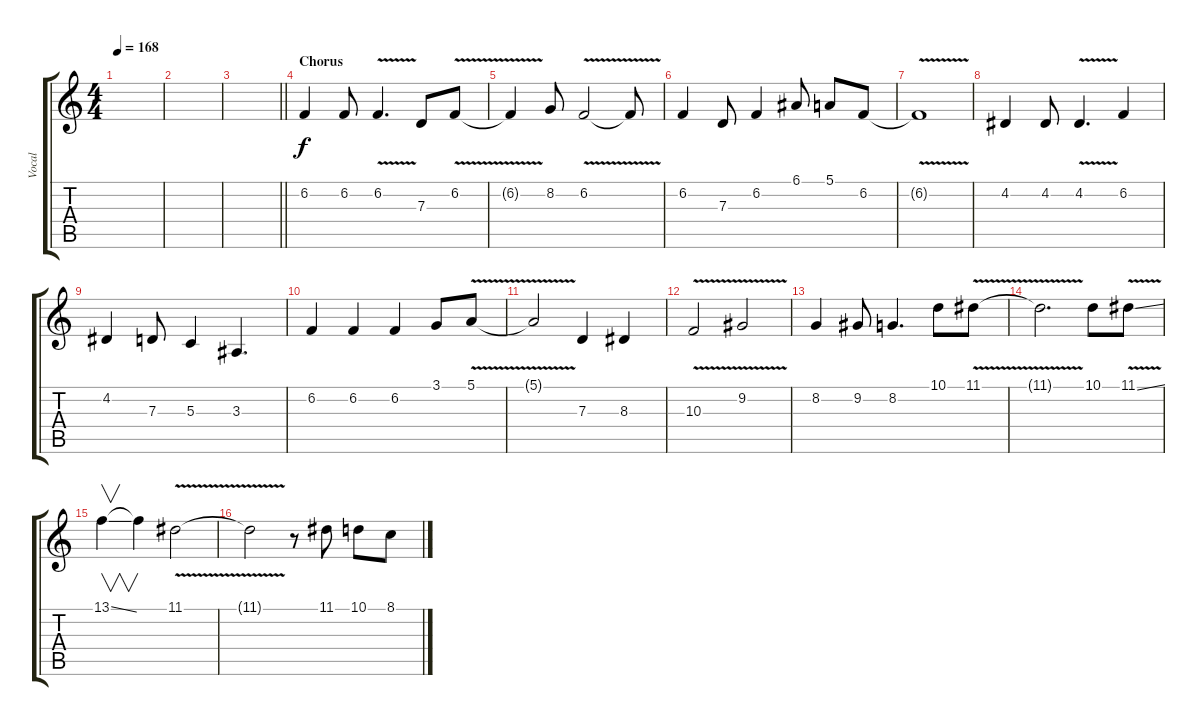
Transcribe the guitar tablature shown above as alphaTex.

\track ("Vocal" "Vocal") {instrument synthvoice}
\staff {score tabs}
\tuning (E4 B3 G3 D3 A2 E2) {hide}
\ts (4 4)
\tempo 168
\clef g2
\ks c
|
|
\barLineRight lightlight
|
\section ("" "Chorus")
6.2.4 6.2.8 6.2{v}.4{d} 7.3.8 6.2{v}.8 |
6.2{t}.4 8.2.8 6.2{v}.2 6.2{t}.8 |
6.2.4 7.3.8 6.2.4 6.1.8 5.1.8 6.2.8 |
6.2{v t}.1 |
4.2.4 4.2.8 4.2{v}.4{d} 6.2.4 |
4.2.4 7.3.8 5.3.4 3.3.4{d} |
6.2.4 6.2.4 6.2.4 3.1.8 5.1{v}.8 |
5.1{t}.2 7.3.4 8.3.4 |
10.3{v}.2 9.2{v}.2 |
8.2.4 9.2.8 8.2.4{d} 10.1.8 11.1{v}.8 |
11.1{t}.2{d} 10.1.8 11.1{v ss}.8 |
13.1{ss}.4{v} 13.1{t}.4 11.1{v}.2 |
11.1{t}.2 r.8 11.1.8 10.1.8 8.1.8
